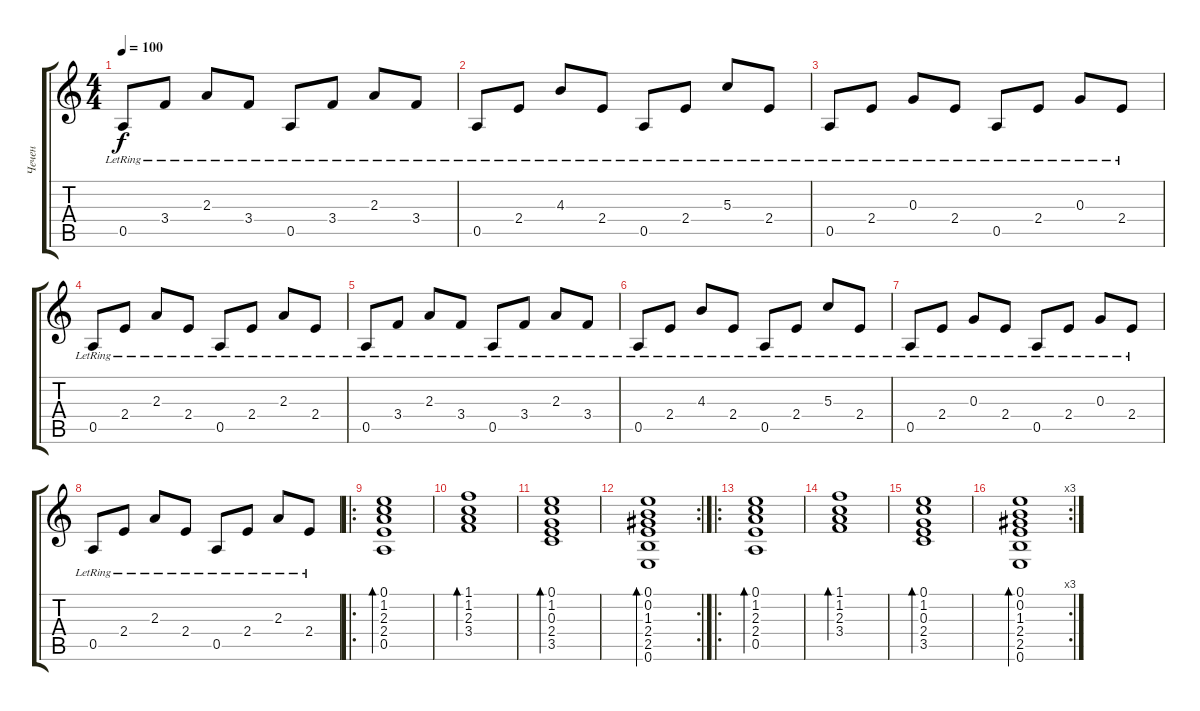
\track ("Чечен" "Чечен") {instrument acousticguitarsteel}
\staff {score tabs}
\tuning (E4 B3 G3 D3 A2 E2) {hide}
\ts (4 4)
\tempo 100
\clef g2
\ks c
0.5{lr}.8{dy f} 3.4{lr}.8 2.3{lr}.8 3.4{lr}.8 0.5{lr}.8 3.4{lr}.8 2.3{lr}.8 3.4{lr}.8 |
0.5{lr}.8 2.4{lr}.8 4.3{lr}.8 2.4{lr}.8 0.5{lr}.8 2.4{lr}.8 5.3{lr}.8 2.4{lr}.8 |
0.5{lr}.8 2.4{lr}.8 0.3{lr}.8 2.4{lr}.8 0.5{lr}.8 2.4{lr}.8 0.3{lr}.8 2.4{lr}.8 |
0.5{lr}.8 2.4{lr}.8 2.3{lr}.8 2.4{lr}.8 0.5{lr}.8 2.4{lr}.8 2.3{lr}.8 2.4{lr}.8 |
0.5{lr}.8 3.4{lr}.8 2.3{lr}.8 3.4{lr}.8 0.5{lr}.8 3.4{lr}.8 2.3{lr}.8 3.4{lr}.8 |
0.5{lr}.8 2.4{lr}.8 4.3{lr}.8 2.4{lr}.8 0.5{lr}.8 2.4{lr}.8 5.3{lr}.8 2.4{lr}.8 |
0.5{lr}.8 2.4{lr}.8 0.3{lr}.8 2.4{lr}.8 0.5{lr}.8 2.4{lr}.8 0.3{lr}.8 2.4{lr}.8 |
0.5{lr}.8 2.4{lr}.8 2.3{lr}.8 2.4{lr}.8 0.5{lr}.8 2.4{lr}.8 2.3{lr}.8 2.4{lr}.8 |
\ro
(0.1 1.2 2.3 2.4 0.5).1{bd 60} |
(1.1 1.2 2.3 3.4).1{bd 60} |
(0.1 1.2 0.3 2.4 3.5).1{bd 60} |
\rc 2
(0.1 0.2 1.3 2.4 2.5 0.6).1{bd 60} |
\ro
(0.1 1.2 2.3 2.4 0.5).1{bd 60} |
(1.1 1.2 2.3 3.4).1{bd 60} |
(0.1 1.2 0.3 2.4 3.5).1{bd 60} |
\rc 3
(0.1 0.2 1.3 2.4 2.5 0.6).1{bd 60}
